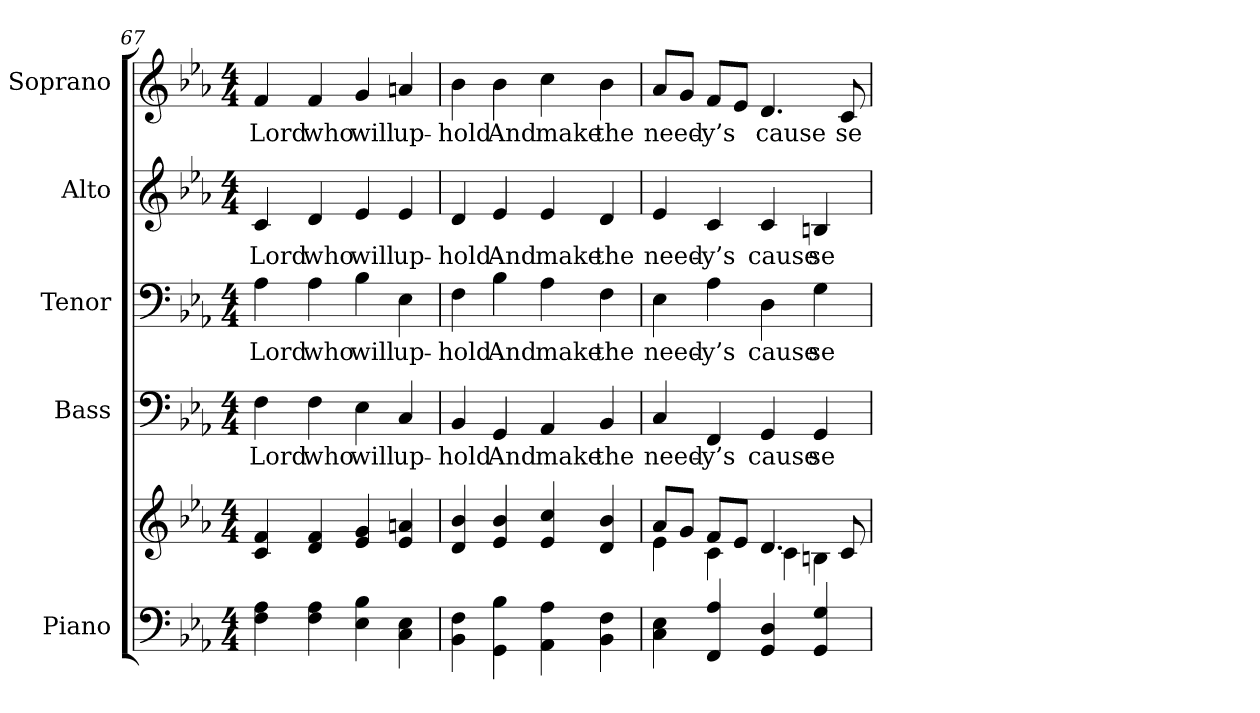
**kern	**kern	**kern	**text	**kern	**text	**kern	**text	**kern	**text
*part5	*part5	*part4	*part4	*part3	*part3	*part2	*part2	*part1	*part1
*staff6	*staff5	*staff4	*staff4	*staff3	*staff3	*staff2	*staff2	*staff1	*staff1
*I"Piano	*	*I"Bass	*	*I"Tenor	*	*I"Alto	*	*I"Soprano	*
*I'Pno.	*	*I'B.	*	*I'T.	*	*I'A.	*	*I'S.	*
*clefF4	*clefG2	*clefF4	*	*clefF4	*	*clefG2	*	*clefG2	*
*k[b-e-a-]	*k[b-e-a-]	*k[b-e-a-]	*	*k[b-e-a-]	*	*k[b-e-a-]	*	*k[b-e-a-]	*
*E-:	*E-:	*E-:	*	*E-:	*	*E-:	*	*E-:	*
*M4/4	*M4/4	*M4/4	*	*M4/4	*	*M4/4	*	*M4/4	*
=67	=67	=67	=67	=67	=67	=67	=67	=67	=67
!	!	!	!LO:LY:b:color=#000000	!	!	!	!	!	!
!	!	!	!	!	!LO:LY:b:color=#000000	!	!	!	!
!	!	!	!	!	!	!	!LO:LY:b:color=#000000	!	!
!	!	!	!	!	!	!	!	!	!LO:LY:b:color=#000000
4Fi\ 4A-i	4ci/ 4fi	4Fi\	Lord	4A-i\	Lord	4ci/	Lord	4fi/	Lord
!	!	!	!LO:LY:b:color=#000000	!	!	!	!	!	!
!	!	!	!	!	!LO:LY:b:color=#000000	!	!	!	!
!	!	!	!	!	!	!	!LO:LY:b:color=#000000	!	!
!	!	!	!	!	!	!	!	!	!LO:LY:b:color=#000000
4Fi\ 4A-i	4di/ 4fi	4Fi\	who	4A-i\	who	4di/	who	4fi/	who
!	!	!	!LO:LY:b:color=#000000	!	!	!	!	!	!
!	!	!	!	!	!LO:LY:b:color=#000000	!	!	!	!
!	!	!	!	!	!	!	!LO:LY:b:color=#000000	!	!
!	!	!	!	!	!	!	!	!	!LO:LY:b:color=#000000
4E-i\ 4B-i	4e-i/ 4gi	4E-i\	will	4B-i\	will	4e-i/	will	4gi/	will
!	!	!	!LO:LY:b:color=#000000	!	!	!	!	!	!
!	!	!	!	!	!LO:LY:b:color=#000000	!	!	!	!
!	!	!	!	!	!	!	!LO:LY:b:color=#000000	!	!
!	!	!	!	!	!	!	!	!	!LO:LY:b:color=#000000
4Ci\ 4E-i	4e-i/ 4ani	4Ci/	up-	4E-i\	up-	4e-i/	up-	4ani/	up-
=68	=68	=68	=68	=68	=68	=68	=68	=68	=68
!	!	!	!LO:LY:b:color=#000000	!	!	!	!	!	!
!	!	!	!	!	!LO:LY:b:color=#000000	!	!	!	!
!	!	!	!	!	!	!	!LO:LY:b:color=#000000	!	!
!	!	!	!	!	!	!	!	!	!LO:LY:b:color=#000000
4BB-i\ 4Fi	4di/ 4b-i	4BB-i/	-hold	4Fi\	-hold	4di/	-hold	4b-i\	-hold
!	!	!	!LO:LY:b:color=#000000	!	!	!	!	!	!
!	!	!	!	!	!LO:LY:b:color=#000000	!	!	!	!
!	!	!	!	!	!	!	!LO:LY:b:color=#000000	!	!
!	!	!	!	!	!	!	!	!	!LO:LY:b:color=#000000
4GGi\ 4B-i	4e-i/ 4b-i	4GGi/	And	4B-i\	And	4e-i/	And	4b-i\	And
!	!	!	!LO:LY:b:color=#000000	!	!	!	!	!	!
!	!	!	!	!	!LO:LY:b:color=#000000	!	!	!	!
!	!	!	!	!	!	!	!LO:LY:b:color=#000000	!	!
!	!	!	!	!	!	!	!	!	!LO:LY:b:color=#000000
4AA-i\ 4A-i	4e-i/ 4cci	4AA-i/	make	4A-i\	make	4e-i/	make	4cci\	make
!	!	!	!LO:LY:b:color=#000000	!	!	!	!	!	!
!	!	!	!	!	!LO:LY:b:color=#000000	!	!	!	!
!	!	!	!	!	!	!	!LO:LY:b:color=#000000	!	!
!	!	!	!	!	!	!	!	!	!LO:LY:b:color=#000000
4BB-i\ 4Fi	4di/ 4b-i	4BB-i/	the	4Fi\	the	4di/	the	4b-i\	the
!!LO:PB:g=z
=69	=69	=69	=69	=69	=69	=69	=69	=69	=69
*	*^	*	*	*	*	*	*	*	*
!	!	!	!	!LO:LY:b:color=#000000	!	!	!	!	!	!
!	!	!	!	!	!	!LO:LY:b:color=#000000	!	!	!	!
!	!	!	!	!	!	!	!	!LO:LY:b:color=#000000	!	!
!	!	!	!	!	!	!	!	!	!	!LO:LY:b:color=#000000
4Ci\ 4E-i	8a-i/L	4e-i\	4Ci/	need-	4E-i\	need-	4e-i/	need-	8a-i/L	need-
.	8gi/J	.	.	.	.	.	.	.	8gi/J	.
!	!	!	!	!LO:LY:b:color=#000000	!	!	!	!	!	!
!	!	!	!	!	!	!LO:LY:b:color=#000000	!	!	!	!
!	!	!	!	!	!	!	!	!LO:LY:b:color=#000000	!	!
!	!	!	!	!	!	!	!	!	!	!LO:LY:b:color=#000000
4FFi/ 4A-i	8fi/L	4ci\	4FFi/	-y’s	4A-i\	-y’s	4ci/	-y’s	8fi/L	-y’s
.	8e-i/J	.	.	.	.	.	.	.	8e-i/J	.
!	!	!	!	!LO:LY:b:color=#000000	!	!	!	!	!	!
!	!	!	!	!	!	!LO:LY:b:color=#000000	!	!	!	!
!	!	!	!	!	!	!	!	!LO:LY:b:color=#000000	!	!
!	!	!	!	!	!	!	!	!	!	!LO:LY:b:color=#000000
4GGi/ 4Di	4.di/	4ci\	4GGi/	cause	4Di\	cause	4ci/	cause	4.di/	cause
!	!	!	!	!LO:LY:b:color=#000000	!	!	!	!	!	!
!	!	!	!	!	!	!LO:LY:b:color=#000000	!	!	!	!
!	!	!	!	!	!	!	!	!LO:LY:b:color=#000000	!	!
4GGi/ 4Gi	.	4Bni\	4GGi/	se-	4Gi\	se-	4Bni/	se-	.	.
!	!	!	!	!	!	!	!	!	!	!LO:LY:b:color=#000000
.	8ci/	.	.	.	.	.	.	.	8ci/	se-
*	*v	*v	*	*	*	*	*	*	*	*
=	=	=	=	=	=	=	=	=	=
*-	*-	*-	*-	*-	*-	*-	*-	*-	*-
